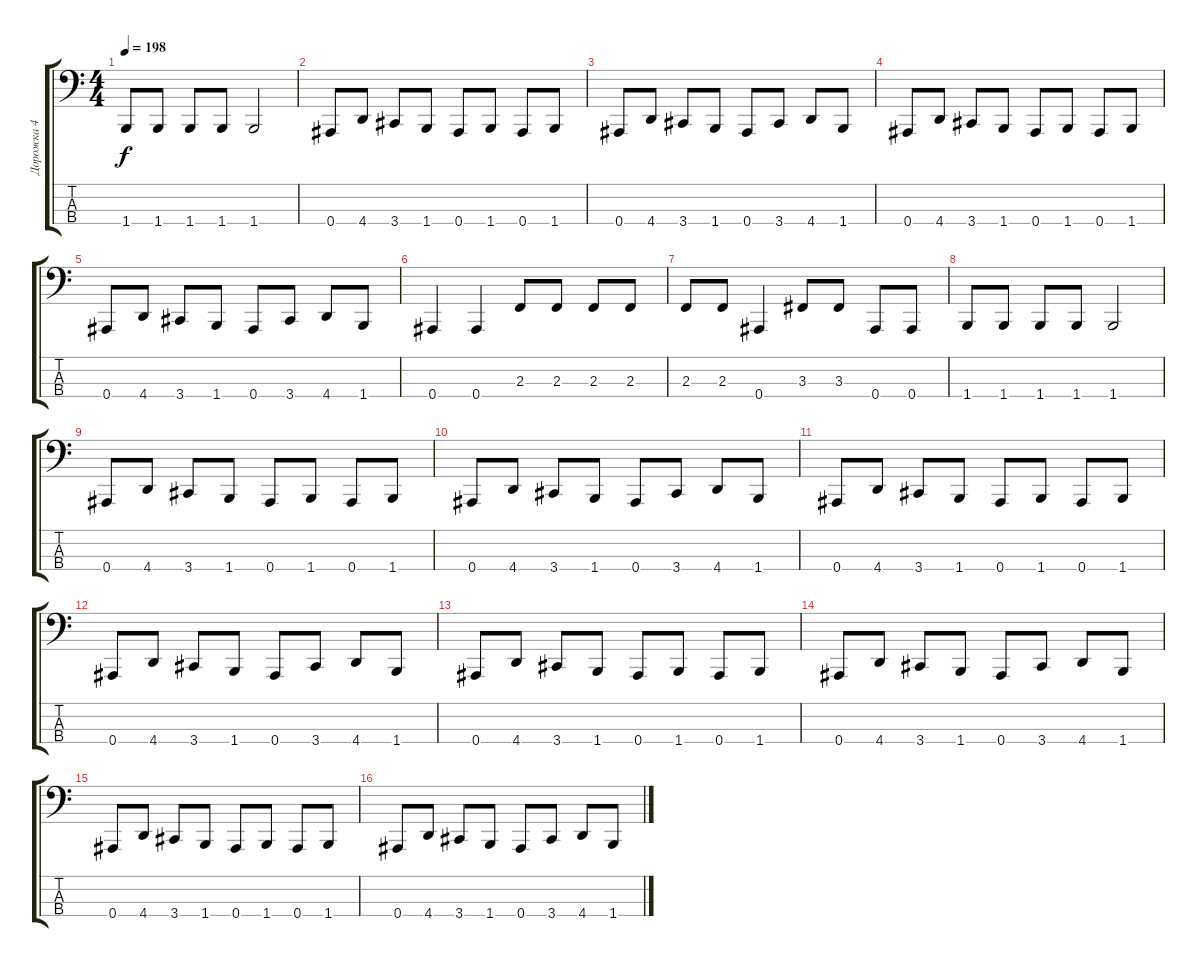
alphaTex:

\track ("Дорожка 4" "Дорожка 4") {instrument electricbassfinger}
\staff {score tabs}
\tuning (Db2 Ab1 Eb1 Bb0) {hide}
\ts (4 4)
\tempo 198
\clef f4
\ks c
1.4.8{dy f} 1.4.8 1.4.8 1.4.8 1.4.2 |
0.4.8 4.4.8 3.4.8 1.4.8 0.4.8 1.4.8 0.4.8 1.4.8 |
0.4.8 4.4.8 3.4.8 1.4.8 0.4.8 3.4.8 4.4.8 1.4.8 |
0.4.8 4.4.8 3.4.8 1.4.8 0.4.8 1.4.8 0.4.8 1.4.8 |
0.4.8 4.4.8 3.4.8 1.4.8 0.4.8 3.4.8 4.4.8 1.4.8 |
0.4.4 0.4.4 2.3.8 2.3.8 2.3.8 2.3.8 |
2.3.8 2.3.8 0.4.4 3.3.8 3.3.8 0.4.8 0.4.8 |
1.4.8 1.4.8 1.4.8 1.4.8 1.4.2 |
0.4.8 4.4.8 3.4.8 1.4.8 0.4.8 1.4.8 0.4.8 1.4.8 |
0.4.8 4.4.8 3.4.8 1.4.8 0.4.8 3.4.8 4.4.8 1.4.8 |
0.4.8 4.4.8 3.4.8 1.4.8 0.4.8 1.4.8 0.4.8 1.4.8 |
0.4.8 4.4.8 3.4.8 1.4.8 0.4.8 3.4.8 4.4.8 1.4.8 |
0.4.8 4.4.8 3.4.8 1.4.8 0.4.8 1.4.8 0.4.8 1.4.8 |
0.4.8 4.4.8 3.4.8 1.4.8 0.4.8 3.4.8 4.4.8 1.4.8 |
0.4.8 4.4.8 3.4.8 1.4.8 0.4.8 1.4.8 0.4.8 1.4.8 |
0.4.8 4.4.8 3.4.8 1.4.8 0.4.8 3.4.8 4.4.8 1.4.8
